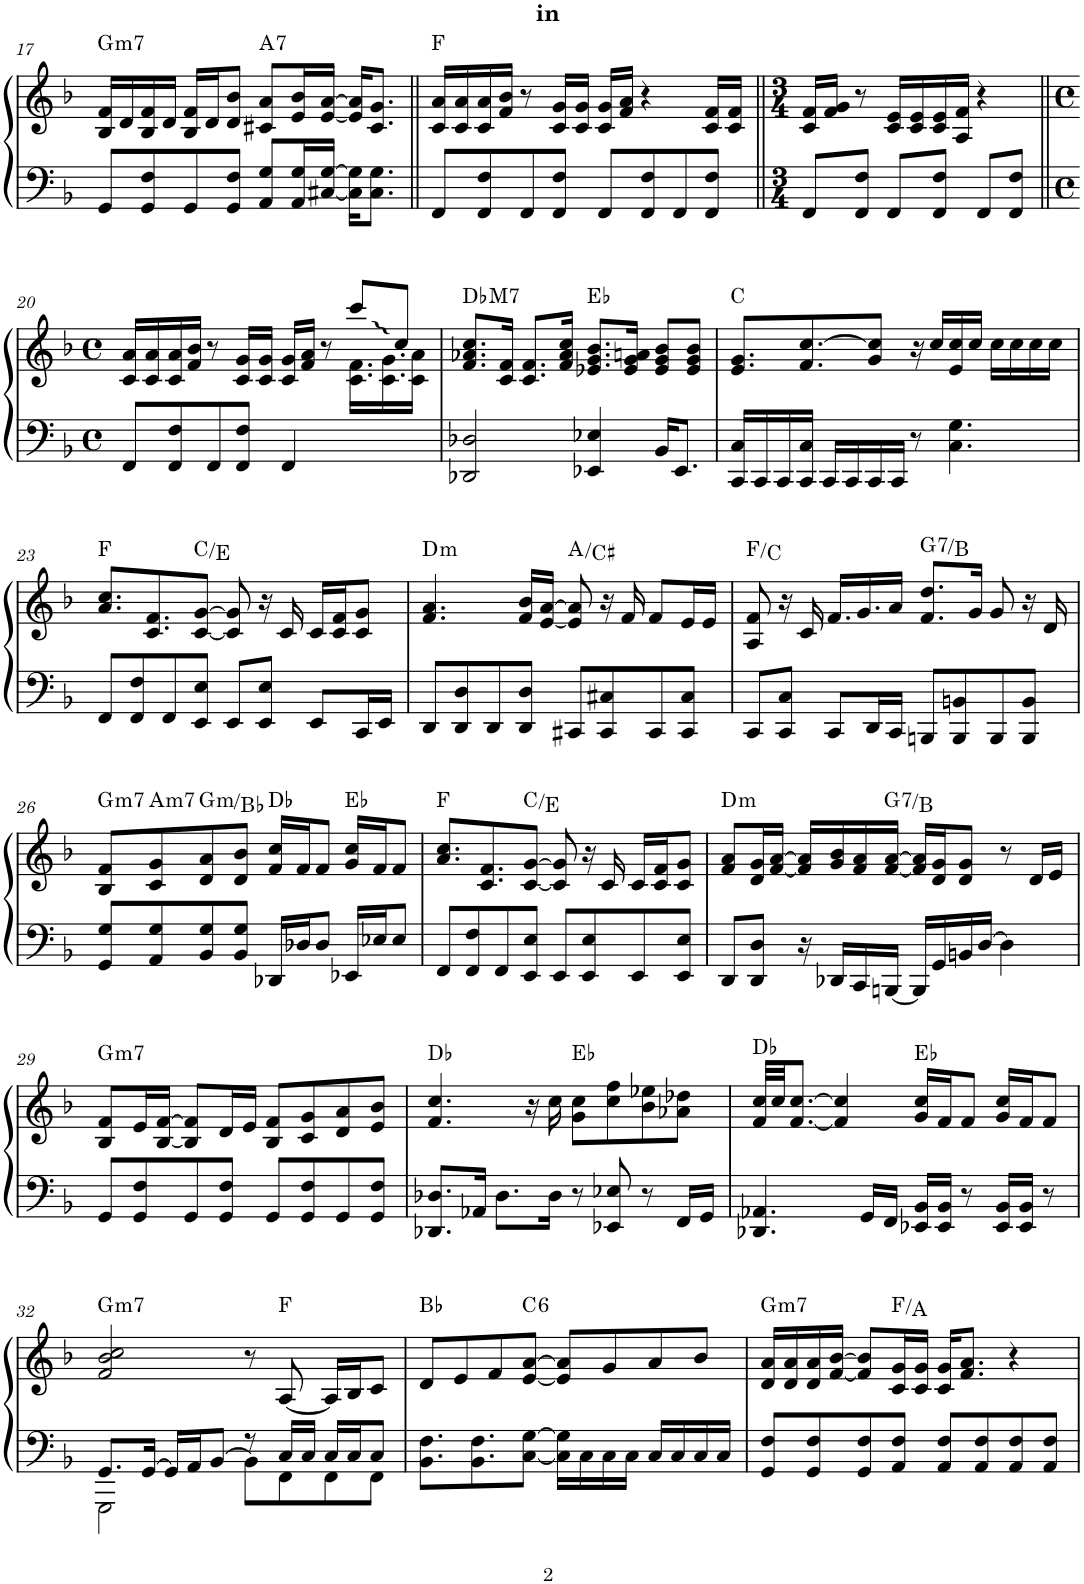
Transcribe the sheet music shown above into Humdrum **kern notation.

**kern	**kern	**harte
*part1	*part1	*part1
*staff2	*staff1	*
*I"Piano	*	*
*I'Pno.	*	*
!!LO:PB:g=z
*clefF4	*clefG2	*
*k[b-]	*k[b-]	*
*M4/4	*M4/4	*
*met(c)	*met(c)	*
=17	=17	=17
!	!	!LO:H:kt=m7
8GG/L	16B-/ 16f/LL	G:min7
.	16d/	.
8GG/ 8F/	16B-/ 16f/	.
.	16d/JJ	.
8GG/	16B-/ 16f/LL	.
.	16d/J	.
8GG/ 8F/J	8d/ 8b-/J	.
!	!	!LO:H:kt=7
8AA/ 8G/L	8c#X/ 8a/L	A:7
16AA/ 16G/L	16e/ 16b-/L	.
[16C#X/ [16G/JJ	[16e/ [16a/JJ	.
16C#\] 16G\]KL	16e/] 16a/]KL	.
8.C#\ 8.G\J	8.c#/ 8.g/J	.
=18||	=18||	=18||
8FF/L	16c/ 16a/LL	F:maj
.	16c/ 16a/	.
8FF/ 8F/	16c/ 16a/	.
.	16f/ 16b-/JJ	.
8FF/	8r	.
8FF/ 8F/J	16c/ 16g/LL	.
.	16c/ 16g/JJ	.
8FF/L	16c/ 16g/LL	.
.	16f/ 16a/JJ	.
8FF/ 8F/	4r	.
8FF/	.	.
8FF/ 8F/J	16c/ 16f/LL	.
.	16c/ 16f/JJ	.
=19||	=19||	=19||
*M3/4	*M3/4	*
8FF/L	16c/ 16f/LL	.
.	16f/ 16g/JJ	.
8FF/ 8F/J	8r	.
8FF/L	16c/ 16e/LL	.
.	16c/ 16e/	.
8FF/ 8F/J	16c/ 16e/	.
.	16A/ 16f/JJ	.
8FF/L	4r	.
8FF/ 8F/J	.	.
!!LO:LB:g=z
=20||	=20||	=20||
*M4/4	*M4/4	*
*met(c)	*met(c)	*
*	*^	*
8FF/L	16c/ 16a/LL	2.ryy	.
.	16c/ 16a/	.	.
8FF/ 8F/	16c/ 16a/	.	.
.	16f/ 16b-/JJ	.	.
8FF/	8r	.	.
8FF/ 8F/J	16c/ 16g/LL	.	.
.	16c/ 16g/JJ	.	.
4FF/	16c/ 16g/LL	.	.
.	16f/ 16a/JJ	.	.
.	8r	.	.
4ryy	8ccc/L	16.c\ 16.f\LL	.
.	.	16.c\ 16.g\	.
.	8cc/J	.	.
.	.	16c\ 16a\JJ	.
=21	=21	=21	=21
!	!	!	!LO:H:kt=M7
*	*v	*v	*
2DD-X/ 2D-X/	8.f/ 8.a-X/ 8.cc/L	Db:maj7
.	16c/ 16f/Jk	.
.	8.c/ 8.f/L	.
.	16f/ 16a-/ 16cc/Jk	.
4EE-X/ 4E-X/	8.e-X/ 8.g/ 8.b-/L	Eb:maj
.	16e-/ 16g/ 16an/Jk	.
16BB-/KL	8e-/ 8g/ 8b-/L	.
8.EE-/J	.	.
.	8e-/ 8g/ 8b-/J	.
=22	=22	=22
16CC/ 16C/LL	8.e/ 8.g/L	C:maj
16CC/	.	.
16CC/	.	.
16CC/ 16C/JJ	8.f/ [8.cc/	.
16CC/LL	.	.
16CC/	.	.
16CC/	8g/ 8cc/]J	.
16CC/JJ	.	.
8r	16r	.
.	16cc/LL	.
4.C\ 4.G\	16e/ 16cc/	.
.	16cc/JJ	.
.	16cc\LL	.
.	16cc\	.
.	16cc\	.
.	16cc\JJ	.
!!LO:LB:g=z
=23	=23	=23
8FF/L	8.a/ 8.cc/L	F:maj
8FF/ 8F/	.	.
.	8.c/ 8.f/	.
8FF/	.	.
8EE/ 8E/J	[8c/ [8g/J	C:maj/3
8EE/L	8c/] 8g/]	.
8EE/ 8E/J	16r	.
.	16c/	.
8EE/L	16c/LL	.
.	16c/ 16f/J	.
16CC/L	8c/ 8g/J	.
16EE/JJ	.	.
=24	=24	=24
!	!	!LO:H:kt=m
8DD/L	4.f/ 4.a/	D:min
8DD/ 8D/	.	.
8DD/	.	.
8DD/ 8D/J	16f/ 16b-/LL	.
.	[16e/ [16a/JJ	.
8CC#X/L	8e/] 8a/]	A:maj/3
8CC#/ 8C#X/	16r	.
.	16f/	.
8CC#/	8f/L	.
8CC#/ 8C#/J	16e/L	.
.	16e/JJ	.
=25	=25	=25
8CC/L	8A/ 8f/	F:maj/5
8CC/ 8C/J	16r	.
.	16c/	.
8CC/L	16.f/LL	.
.	16.g/	.
16DD/L	.	.
16CC/JJ	16a/JJ	.
!	!	!LO:H:kt=7
8BBBn/L	8.f/ 8.dd/L	G:7/3
8BBB/ 8BBn/	.	.
.	16g/Jk	.
8BBB/	8g/	.
8BBB/ 8BB/J	16r	.
.	16d/	.
!!LO:LB:g=z
=26	=26	=26
!	!	!LO:H:kt=m7
8GG/ 8G/L	8B-/ 8f/L	G:min7
!	!	!LO:H:kt=m7
8AA/ 8G/	8c/ 8g/	A:min7
!	!	!LO:H:kt=m
8BB-/ 8G/	8d/ 8a/	G:min/b3
8BB-/ 8G/J	8d/ 8b-/J	.
16DD-X/LL	16f/ 16cc/LL	Db:maj
16D-X/J	16f/J	.
8D-/J	8f/J	.
16EE-X/LL	16g/ 16cc/LL	Eb:maj
16E-X/J	16f/J	.
8E-/J	8f/J	.
=27	=27	=27
8FF/L	8.a/ 8.cc/L	F:maj
8FF/ 8F/	.	.
.	8.c/ 8.f/	.
8FF/	.	.
8EE/ 8E/J	[8c/ [8g/J	C:maj/3
8EE/L	8c/] 8g/]	.
8EE/ 8E/	16r	.
.	16c/	.
8EE/	16c/LL	.
.	16c/ 16f/J	.
8EE/ 8E/J	8c/ 8g/J	.
=28	=28	=28
!	!	!LO:H:kt=m
8DD/L	8f/ 8a/L	D:min
8DD/ 8D/J	16d/ 16g/L	.
.	[16f/ [16a/JJ	.
16r	16f/] 16a/]LL	.
16DD-X/LL	16g/ 16b-/	.
16CC/	16f/ 16a/	.
!	!	!LO:H:kt=7
[16BBBn/JJ	[16f/ [16a/JJ	G:7/3
16BBB/LL]	16f/] 16a/]LL	.
16GG/	16d/ 16g/J	.
16BBn/	8d/ 8g/J	.
[16D/JJ	.	.
4D\]	8r	.
.	16d/LL	.
.	16e/JJ	.
!!LO:LB:g=z
=29	=29	=29
!	!	!LO:H:kt=m7
8GG/L	8B-/ 8f/L	G:min7
8GG/ 8F/	16e/L	.
.	[16B-/ [16f/JJ	.
8GG/	8B-/] 8f/]L	.
8GG/ 8F/J	16d/L	.
.	16e/JJ	.
8GG/L	8B-/ 8f/L	.
8GG/ 8F/	8c/ 8g/	.
8GG/	8d/ 8a/	.
8GG/ 8F/J	8e/ 8b-/J	.
=30	=30	=30
8.DD-X/ 8.D-X/L	4.f/ 4.cc/	Db:maj
16AA-X/Jk	.	.
8.D-\L	.	.
.	16r	.
16D-\Jk	16cc\	.
8r	8g\ 8cc\L	Eb:maj
8EE-X/ 8E-X/	8cc\ 8ff\	.
8r	8b-\ 8ee-X\	.
16FF/LL	8a-X\ 8dd-X\J	.
16GG/JJ	.	.
=31	=31	=31
4.DD-X/ 4.AA-X/	32f/ 32cc/LLL	Db:maj
.	32cc/JJ	.
.	[8.f/ [8.cc/J	.
.	4f/] 4cc/]	.
16GG/LL	.	.
16FF/JJ	.	.
16EE-X/ 16BB-/LL	16g/ 16cc/LL	Eb:maj
16EE-/ 16BB-/JJ	16f/J	.
8r	8f/J	.
16EE-/ 16BB-/LL	16g/ 16cc/LL	.
16EE-/ 16BB-/JJ	16f/J	.
8r	8f/J	.
!!LO:LB:g=z
=32	=32	=32
*^	*	*
!	!	!	!LO:H:kt=m7
8.GG/L	2GGG\	2f/ 2b-/ 2cc/	G:min7
[16GG/Jk	.	.	.
16GG/LL]	.	.	.
16AA/J	.	.	.
[8BB-/J	.	.	.
8r	8BB-\L]	8r	.
16C/LL	8FF\	[8A/	F:maj
16C/JJ	.	.	.
16C/LL	8FF\	16A/LL]	.
16C/J	.	16B-/J	.
8C/J	8FF\J	8c/J	.
*v	*v	*	*
=33	=33	=33
8.BB-\ 8.F\L	8d/L	Bb:maj
.	8e/	.
8.BB-\ 8.F\	.	.
.	8f/	.
!	!	!LO:H:kt=6
[8C\ [8G\J	[8e/ [8a/J	C:maj6
16C\] 16G\]LL	8e/] 8a/]L	.
16C\	.	.
16C\	8g/	.
16C\JJ	.	.
16C/LL	8a/	.
16C/	.	.
16C/	8b-/J	.
16C/JJ	.	.
=34	=34	=34
!	!	!LO:H:kt=m7
8GG/ 8F/L	16d/ 16a/LL	G:min7
.	16d/ 16a/	.
8GG/ 8F/	16d/ 16a/	.
.	[16f/ [16b-/JJ	.
8GG/ 8F/	8f/] 8b-/]L	.
8AA/ 8F/J	16c/ 16g/L	F:maj/3
.	16c/ 16g/JJ	.
8AA/ 8F/L	16c/ 16g/KL	.
.	8.f/ 8.a/J	.
8AA/ 8F/	.	.
8AA/ 8F/	4r	.
8AA/ 8F/J	.	.
=	=	=
*-	*-	*-
